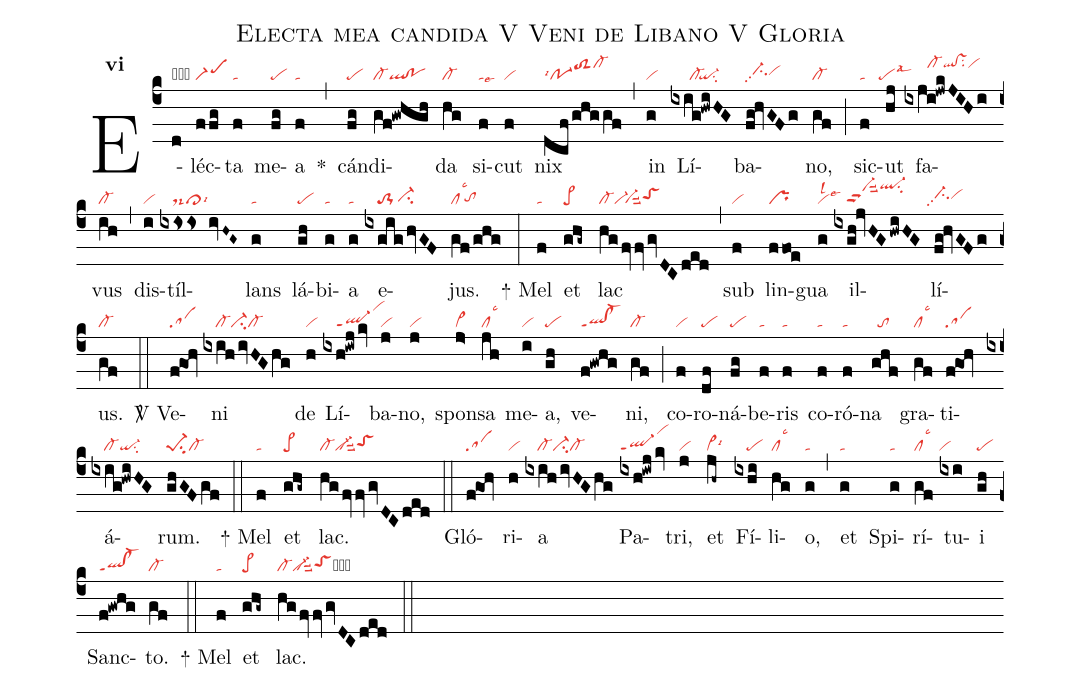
name:Electa mea candida V Veni de Libano V Gloria;
office-part:re;
mode:6;
nabc-lines:1;
%%
initial-style: 1;
name: Electa mea;
mode: 6;
office-part: Responsorium;
annotation: Resp.;
annotation: vi;
nabc-lines:1;
%%
(c4) E(d|obta)léc(ffg|scM1)ta(f|ta) me(fg|pe)a(f|ta) <sp>*</sp>(,) cán(fg|pe)di(gf!gwhgh|cl-ql!po)da(hg|cl-) si(f|talse9)cut(f|vi) nix(dcf/ghggf|po-1lsi4toS2hjcl-hk) (,) in(g|vi) Lí(ixig!hwiHG|//////cl-``qi-su2)ba(fg!hvGFg|//ci-hhpp2vihh)no,(gf|cl-) (;) sic(f|ta)ut(hj|``pelsal3) fa(ixji!jwkJIHi|///////cl-hkqlhk!vshksu2vihk)vus(ih|cl-) (,) dis(i|vi)tíl(ixiss////ivH~G~|////ds-cl>lsi6)lans(g|ta) lá(gh|pe)bi(g|ta)a(g|ta) e(ixgig/hvGF|////to-1/ci-hg)jus.(gf/ghg|cllsc3`tohg) (:)

<sp>+</sp> Mel(f|ta) et(ghg~|pe>) lac(hg/fvfvgvDCded|cl-vi-`vi-suu2toShh) (,) sub(f|vi) lin(ffoe|pr)gua(g|vilsl2lse3) il(ixgh!jvHG/hwiHG|////vi-hkppu2suu2ql-hlsu2)lí(fg!hvGFg|ci-hhpp2vihh)us.(gf|cl-) (::)

<sp>V/</sp> Ve(f!goh|sa)ni(ixih/ivHGhg|////cl-ci-cl-) de(h|vi) Lí(ixh!iwj/kv|////ql-ppt1vihm)ba(j|vi)no,(j|vi) spon(j>|vi>)sa(jh|cllsc3) me(i|vi)a,(gh|pe) ve(f!gwhg|ql!cl-ppt1)ni,(gf|cl-) (;) co(f|vi)ro(df|pe)ná(fg|pe)be(f|ta)ris(f|ta) co(f|ta)ró(f|ta)na(ghf|//to) gra(gf|cllsc3)ti(f!goh|sa)á(ixig!hwiHG|////cl-qi-su2)rum.(ghGFgf|pe-1su2cl-) (::)

<sp>+</sp> Mel(f|ta) et(ghg~|pe>) lac.(hg/fvfvgvDCded|cl-vi-```vi-suu2toShh) (::)

Gló(f!goh|sa)ri(h|vi)a(ixih/ivHGhg|////cl-ci-cl-) Pa(ixh!iwj/kv|ql-ppt1vihm)tri,(j|vi) et(jh~|vi>lsi6) Fí(ixhi|////pe)li(hg|cllsc3)o,(g|ta) (,) et(g|ta) Spi(g|ta)rí(gf|cllsc3)tu(ixi|vi)i(gh|pe) Sanc(f!gwhg|ql!cl-ppt1)to.(gf|cl-) (::)

<sp>+</sp> Mel(f|ta) et(ghg~|pe>) lac.(hg/fvfvgvDCded|cl-vi-```vi-suu2toShhcb) (::)
